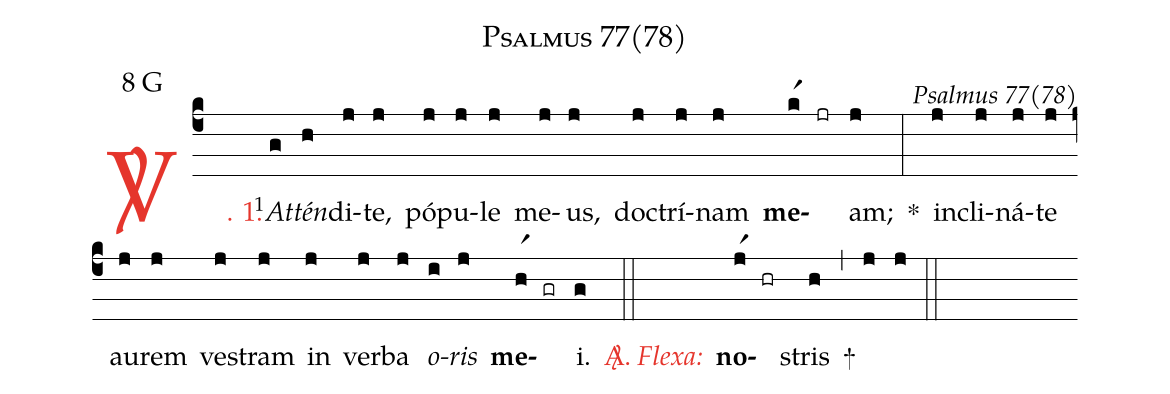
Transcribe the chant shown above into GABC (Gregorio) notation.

name: Psalmus 77(78);
mode: 8;
mode-differentia: G;
commentary: Psalmus 77(78);
nabc-lines: 1;
%%
(c4)

<c><sp>V/</sp>. 1.</c>() <v>\VSup{1}</v><i>At</i>(g)<i>tén</i>(h)di(j)te,(j) pó(j)pu(j)le(j) me(j)us,(j) doc(j)trí(j)nam(j) <b>me</b>(kr1)(jr)am;(j) *(:) in(j)cli(j)ná(j)te(j) au(j)rem(j) ve(j)stram(j) in(j) ver(j)ba(j) <i>o</i>(i)<i>ris</i>(j) <b>me</b>(hr1)(gr)i.(g)

<c><sp>A/</sp>.</c>(::)

<nlba><c><i>Flexa:</i></c>() <b>no</b></nlba>(jr1)(hr)stris(h) +(,) (j) (j)

(::)
